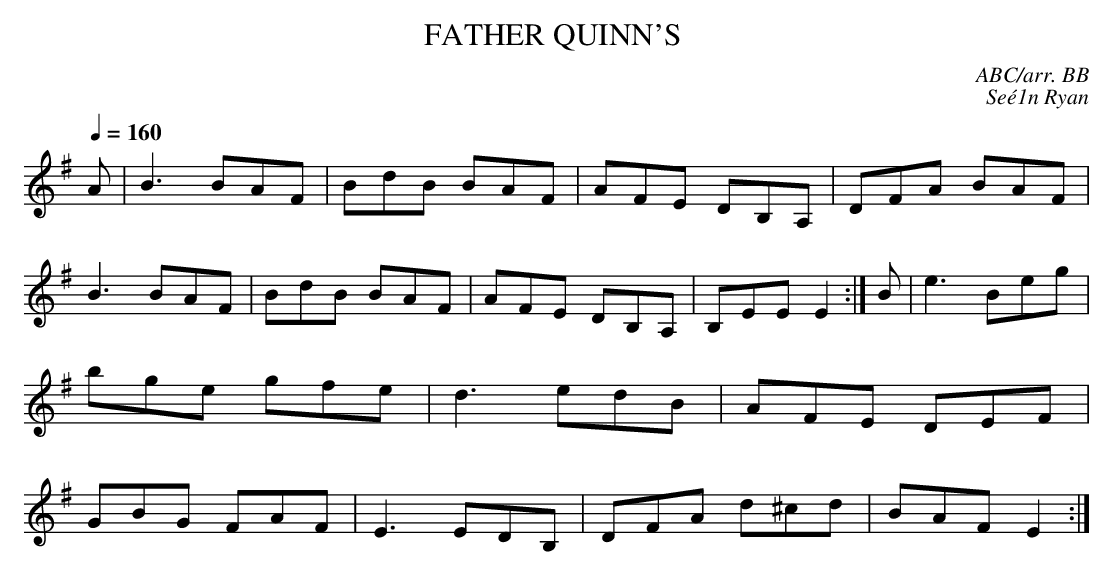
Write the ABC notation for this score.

X:1
T:FATHER QUINN'S \
C:ABC/arr. BB\
C:Se\'e1n Ryan\
Q:1/4=160\
L:1/8\
M:6/8\
K:Em\
A|B3 BAF|BdB BAF|AFE DB,A,|DFA BAF|\
B3 BAF|BdB BAF|AFE DB,A,|B,EE E2:|\
B|e3 Beg|bge gfe|d3 edB|AFE DEF|\
GBG FAF|E3 EDB,|DFA d^cd|BAF E2:|\
\
\
